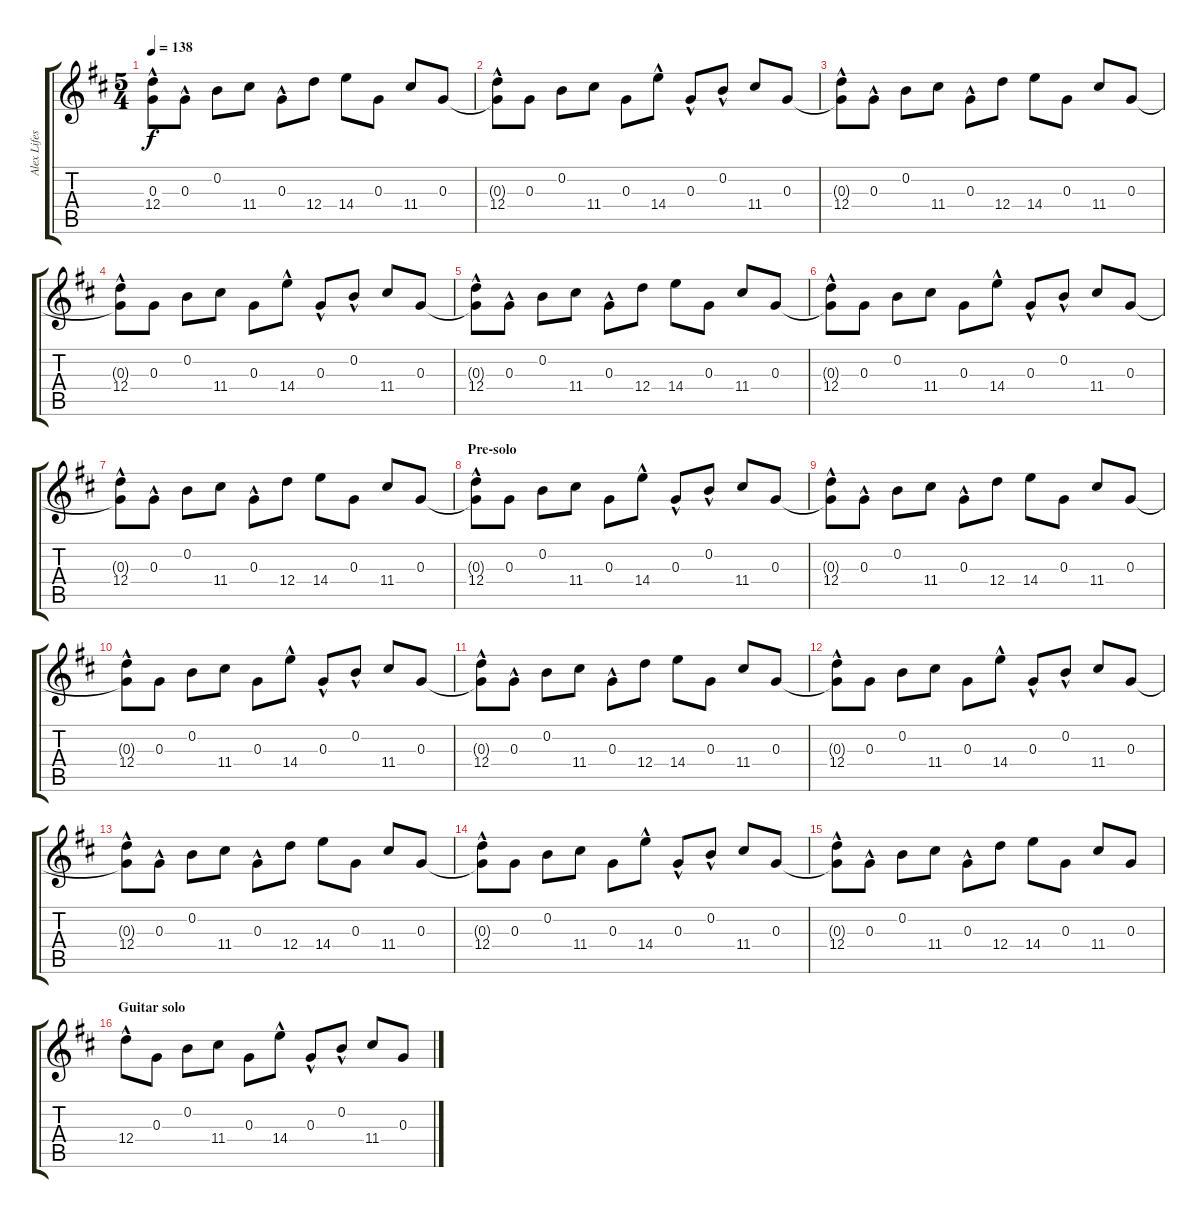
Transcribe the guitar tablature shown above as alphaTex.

\track ("Alex Lifeson (rhythm)" "Alex Lifes") {instrument distortionguitar}
\staff {score tabs}
\tuning (E4 B3 G3 D3 A2 E2) {hide}
\ts (5 4)
\tempo 138
\clef g2
\ks d
(0.3{t} 12.4{hac}).8{dy f} 0.3{hac}.8 0.2.8 11.4.8 0.3{hac}.8 12.4.8 14.4.8 0.3.8 11.4.8 0.3.8 |
(0.3{t} 12.4{hac}).8{volume 8 balance 10 instrument electricguitarjazz} 0.3.8 0.2.8 11.4.8 0.3.8 14.4{hac}.8 0.3{hac}.8 0.2{hac}.8 11.4.8 0.3.8 |
(0.3{t} 12.4{hac}).8 0.3{hac}.8 0.2.8 11.4.8 0.3{hac}.8 12.4.8 14.4.8 0.3.8 11.4.8 0.3.8 |
(0.3{t} 12.4{hac}).8{volume 8 balance 10 instrument electricguitarjazz} 0.3.8 0.2.8 11.4.8 0.3.8 14.4{hac}.8 0.3{hac}.8 0.2{hac}.8 11.4.8 0.3.8 |
(0.3{t} 12.4{hac}).8 0.3{hac}.8 0.2.8 11.4.8 0.3{hac}.8 12.4.8 14.4.8 0.3.8 11.4.8 0.3.8 |
(0.3{t} 12.4{hac}).8{volume 8 balance 10 instrument electricguitarjazz} 0.3.8 0.2.8 11.4.8 0.3.8 14.4{hac}.8 0.3{hac}.8 0.2{hac}.8 11.4.8 0.3.8 |
(0.3{t} 12.4{hac}).8 0.3{hac}.8 0.2.8 11.4.8 0.3{hac}.8 12.4.8 14.4.8 0.3.8 11.4.8 0.3.8 |
\section ("" "Pre-solo")
(0.3{t} 12.4{hac}).8{volume 8 instrument electricguitarjazz} 0.3.8 0.2.8 11.4.8 0.3.8 14.4{hac}.8 0.3{hac}.8 0.2{hac}.8 11.4.8 0.3.8 |
(0.3{t} 12.4{hac}).8 0.3{hac}.8 0.2.8 11.4.8 0.3{hac}.8 12.4.8 14.4.8 0.3.8 11.4.8 0.3.8 |
(0.3{t} 12.4{hac}).8{volume 8 balance 6 instrument electricguitarjazz} 0.3.8 0.2.8 11.4.8 0.3.8 14.4{hac}.8 0.3{hac}.8 0.2{hac}.8 11.4.8 0.3.8 |
(0.3{t} 12.4{hac}).8 0.3{hac}.8 0.2.8 11.4.8 0.3{hac}.8 12.4.8 14.4.8 0.3.8 11.4.8 0.3.8 |
(0.3{t} 12.4{hac}).8{volume 8 balance 6 instrument electricguitarjazz} 0.3.8 0.2.8 11.4.8 0.3.8 14.4{hac}.8 0.3{hac}.8 0.2{hac}.8 11.4.8 0.3.8 |
(0.3{t} 12.4{hac}).8 0.3{hac}.8 0.2.8 11.4.8 0.3{hac}.8 12.4.8 14.4.8 0.3.8 11.4.8 0.3.8 |
(0.3{t} 12.4{hac}).8{volume 8 balance 6 instrument electricguitarjazz} 0.3.8 0.2.8 11.4.8 0.3.8 14.4{hac}.8 0.3{hac}.8 0.2{hac}.8 11.4.8 0.3.8 |
(0.3{t} 12.4{hac}).8 0.3{hac}.8 0.2.8 11.4.8 0.3{hac}.8 12.4.8 14.4.8 0.3.8 11.4.8 0.3.8 |
\section ("" "Guitar solo")
12.4{hac}.8{volume 9 instrument electricguitarjazz} 0.3.8 0.2.8 11.4.8 0.3.8 14.4{hac}.8 0.3{hac}.8 0.2{hac}.8 11.4.8 0.3.8
